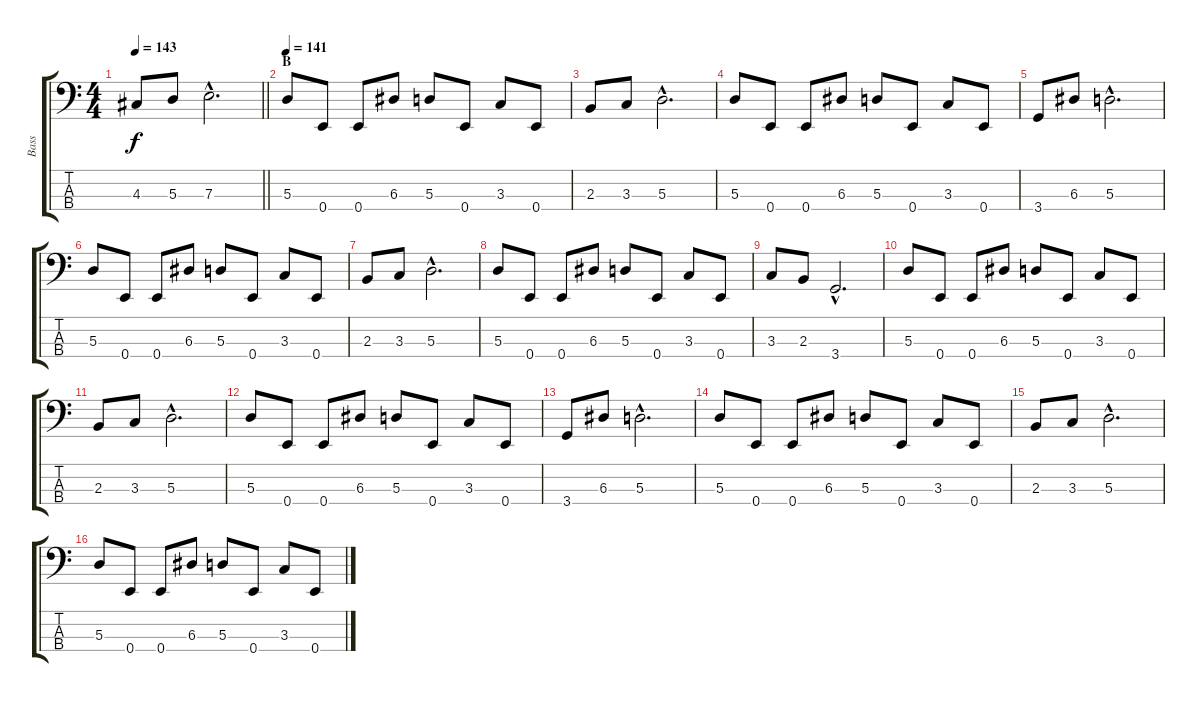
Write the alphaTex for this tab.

\track ("Bass" "Bass") {instrument electricbassfinger}
\staff {score tabs}
\tuning (G2 D2 A1 E1) {hide}
\ts (4 4)
\tempo 143
\clef f4
\barLineRight lightlight
\ks c
4.3.8{dy f} 5.3.8 7.3{hac}.2{d} |
\section ("" "B")
\tempo 141
5.3.8 0.4.8 0.4.8 6.3.8 5.3.8 0.4.8 3.3.8 0.4.8 |
2.3.8 3.3.8 5.3{hac}.2{d} |
5.3.8 0.4.8 0.4.8 6.3.8 5.3.8 0.4.8 3.3.8 0.4.8 |
3.4.8 6.3.8 5.3{hac}.2{d} |
5.3.8 0.4.8 0.4.8 6.3.8 5.3.8 0.4.8 3.3.8 0.4.8 |
2.3.8 3.3.8 5.3{hac}.2{d} |
5.3.8 0.4.8 0.4.8 6.3.8 5.3.8 0.4.8 3.3.8 0.4.8 |
3.3.8 2.3.8 3.4{hac}.2{d} |
5.3.8 0.4.8 0.4.8 6.3.8 5.3.8 0.4.8 3.3.8 0.4.8 |
2.3.8 3.3.8 5.3{hac}.2{d} |
5.3.8 0.4.8 0.4.8 6.3.8 5.3.8 0.4.8 3.3.8 0.4.8 |
3.4.8 6.3.8 5.3{hac}.2{d} |
5.3.8 0.4.8 0.4.8 6.3.8 5.3.8 0.4.8 3.3.8 0.4.8 |
2.3.8 3.3.8 5.3{hac}.2{d} |
5.3.8 0.4.8 0.4.8 6.3.8 5.3.8 0.4.8 3.3.8 0.4.8
